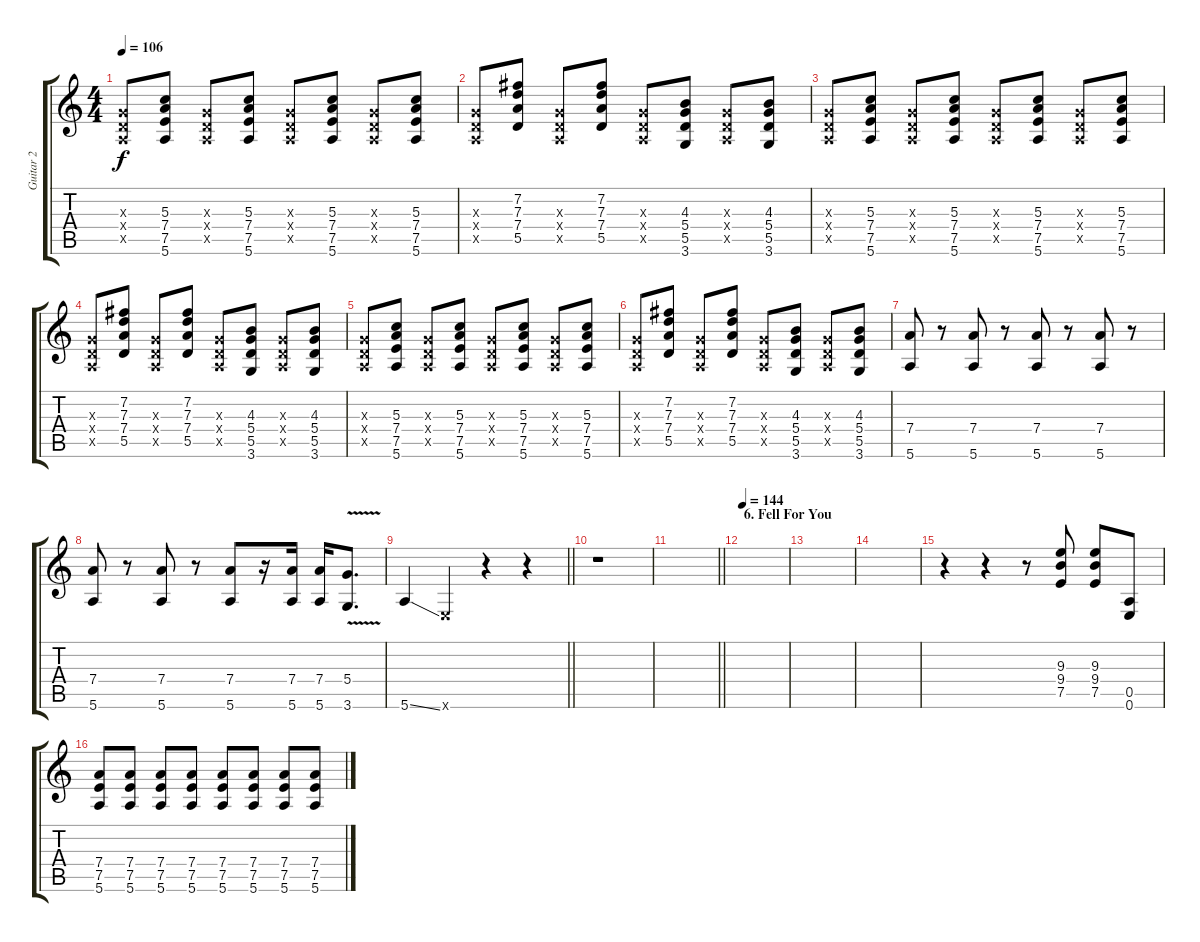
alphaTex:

\track ("Guitar 2" "Guitar 2") {instrument overdrivenguitar}
\staff {score tabs}
\tuning (E4 B3 G3 D3 A2 E2) {hide}
\ts (4 4)
\tempo 106
\clef g2
\ks c
(0.3{x} 0.4{x} 0.5{x}).8{dy f} (5.3 7.4 7.5 5.6).8 (0.3{x} 0.4{x} 0.5{x}).8 (5.3 7.4 7.5 5.6).8 (0.3{x} 0.4{x} 0.5{x}).8 (5.3 7.4 7.5 5.6).8 (0.3{x} 0.4{x} 0.5{x}).8 (5.3 7.4 7.5 5.6).8 |
(0.3{x} 0.4{x} 0.5{x}).8 (7.2 7.3 7.4 5.5).8 (0.3{x} 0.4{x} 0.5{x}).8 (7.2 7.3 7.4 5.5).8 (0.3{x} 0.4{x} 0.5{x}).8 (4.3 5.4 5.5 3.6).8 (0.3{x} 0.4{x} 0.5{x}).8 (4.3 5.4 5.5 3.6).8 |
(0.3{x} 0.4{x} 0.5{x}).8 (5.3 7.4 7.5 5.6).8 (0.3{x} 0.4{x} 0.5{x}).8 (5.3 7.4 7.5 5.6).8 (0.3{x} 0.4{x} 0.5{x}).8 (5.3 7.4 7.5 5.6).8 (0.3{x} 0.4{x} 0.5{x}).8 (5.3 7.4 7.5 5.6).8 |
(0.3{x} 0.4{x} 0.5{x}).8 (7.2 7.3 7.4 5.5).8 (0.3{x} 0.4{x} 0.5{x}).8 (7.2 7.3 7.4 5.5).8 (0.3{x} 0.4{x} 0.5{x}).8 (4.3 5.4 5.5 3.6).8 (0.3{x} 0.4{x} 0.5{x}).8 (4.3 5.4 5.5 3.6).8 |
(0.3{x} 0.4{x} 0.5{x}).8 (5.3 7.4 7.5 5.6).8 (0.3{x} 0.4{x} 0.5{x}).8 (5.3 7.4 7.5 5.6).8 (0.3{x} 0.4{x} 0.5{x}).8 (5.3 7.4 7.5 5.6).8 (0.3{x} 0.4{x} 0.5{x}).8 (5.3 7.4 7.5 5.6).8 |
(0.3{x} 0.4{x} 0.5{x}).8 (7.2 7.3 7.4 5.5).8 (0.3{x} 0.4{x} 0.5{x}).8 (7.2 7.3 7.4 5.5).8 (0.3{x} 0.4{x} 0.5{x}).8 (4.3 5.4 5.5 3.6).8 (0.3{x} 0.4{x} 0.5{x}).8 (4.3 5.4 5.5 3.6).8 |
(7.4 5.6).8 r.8 (7.4 5.6).8 r.8 (7.4 5.6).8 r.8 (7.4 5.6).8 r.8 |
(7.4 5.6).8 r.8 (7.4 5.6).8 r.8 (7.4 5.6).8 r.16 (7.4 5.6).16 (7.4 5.6).16 (5.4{v} 3.6{v}).8{d} |
\barLineRight lightlight
5.6{ss}.4 0.6{x}.4 r.4 r.4 |
r.1 |
\barLineRight lightlight
|
\section ("" "6. Fell For You")
\tempo 144
|
|
|
r.4 r.4 r.8 (9.3 9.4 7.5).8 (9.3 9.4 7.5).8 (0.5 0.6).8 |
(7.4 7.5 5.6).8 (7.4 7.5 5.6).8 (7.4 7.5 5.6).8 (7.4 7.5 5.6).8 (7.4 7.5 5.6).8 (7.4 7.5 5.6).8 (7.4 7.5 5.6).8 (7.4 7.5 5.6).8
